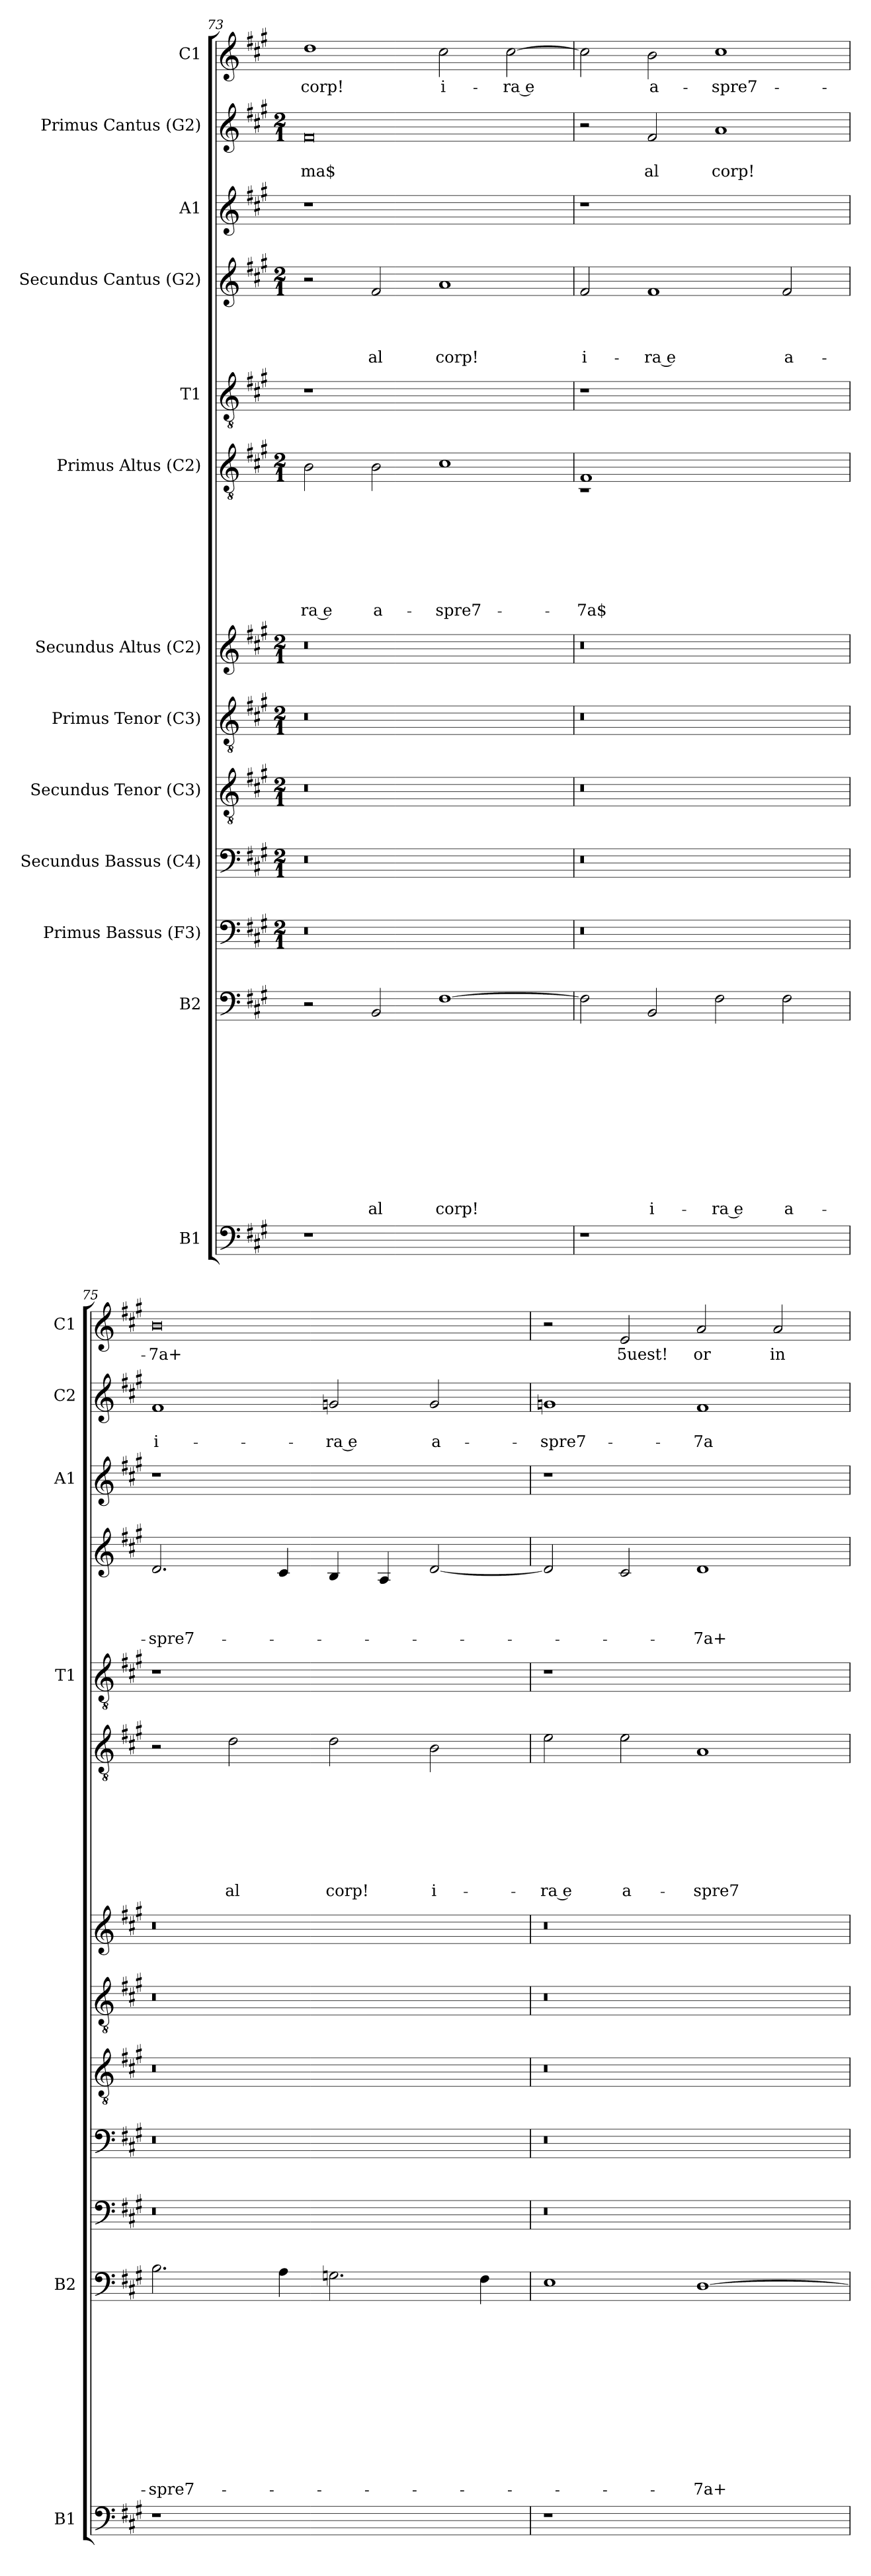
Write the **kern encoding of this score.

**kern	**kern	**text	**text	**text	**text	**text	**text	**text	**text	**text	**text	**text	**text	**kern	**kern	**kern	**kern	**kern	**kern	**text	**text	**text	**text	**text	**text	**text	**text	**kern	**kern	**text	**text	**text	**text	**kern	**kern	**text	**text	**kern	**text
*part13	*part12	*part12	*part12	*part12	*part12	*part12	*part12	*part12	*part12	*part12	*part12	*part12	*part12	*part11	*part10	*part9	*part8	*part7	*part6	*part6	*part6	*part6	*part6	*part6	*part6	*part6	*part6	*part5	*part4	*part4	*part4	*part4	*part4	*part3	*part2	*part2	*part2	*part1	*part1
*staff13	*staff12	*staff12	*staff12	*staff12	*staff12	*staff12	*staff12	*staff12	*staff12	*staff12	*staff12	*staff12	*staff12	*staff11	*staff10	*staff9	*staff8	*staff7	*staff6	*staff6	*staff6	*staff6	*staff6	*staff6	*staff6	*staff6	*staff6	*staff5	*staff4	*staff4	*staff4	*staff4	*staff4	*staff3	*staff2	*staff2	*staff2	*staff1	*staff1
*I"B1	*I"B2	*	*	*	*	*	*	*	*	*	*	*	*	*I"Primus Bassus (F3)	*I"Secundus Bassus (C4)	*I"Secundus Tenor (C3)	*I"Primus Tenor (C3)	*I"Secundus Altus (C2)	*I"Primus Altus (C2)	*	*	*	*	*	*	*	*	*I"T1	*I"Secundus Cantus (G2)	*	*	*	*	*I"A1	*I"Primus Cantus (G2)	*	*	*I"C1	*
*I'B1	*I'B2	*	*	*	*	*	*	*	*	*	*	*	*	*	*	*	*	*	*	*	*	*	*	*	*	*	*	*I'T1	*	*	*	*	*	*I'A1	*I'C2	*	*	*I'C1	*
*clefF4	*clefF4	*	*	*	*	*	*	*	*	*	*	*	*	*clefF4	*clefF4	*clefGv2	*clefGv2	*clefG2	*clefGv2	*	*	*	*	*	*	*	*	*clefGv2	*clefG2	*	*	*	*	*clefG2	*clefG2	*	*	*clefG2	*
*	*	*	*	*	*	*	*	*	*	*	*	*	*	*	*ITrd7c12	*	*	*	*	*	*	*	*	*	*	*	*	*	*	*	*	*	*	*	*	*	*	*	*
*k[f#c#g#]	*k[f#c#g#]	*	*	*	*	*	*	*	*	*	*	*	*	*k[f#c#g#]	*k[f#c#g#]	*k[f#c#g#]	*k[f#c#g#]	*k[f#c#g#]	*k[f#c#g#]	*	*	*	*	*	*	*	*	*k[f#c#g#]	*k[f#c#g#]	*	*	*	*	*k[f#c#g#]	*k[f#c#g#]	*	*	*k[f#c#g#]	*
*A:	*A:	*	*	*	*	*	*	*	*	*	*	*	*	*A:	*A:	*A:	*A:	*A:	*A:	*	*	*	*	*	*	*	*	*A:	*A:	*	*	*	*	*A:	*A:	*	*	*A:	*
*	*	*	*	*	*	*	*	*	*	*	*	*	*	*M2/1	*M2/1	*M2/1	*M2/1	*M2/1	*M2/1	*	*	*	*	*	*	*	*	*	*M2/1	*	*	*	*	*	*M2/1	*	*	*	*
=73	=73	=73	=73	=73	=73	=73	=73	=73	=73	=73	=73	=73	=73	=73	=73	=73	=73	=73	=73	=73	=73	=73	=73	=73	=73	=73	=73	=73	=73	=73	=73	=73	=73	=73	=73	=73	=73	=73	=73
!	!	!	!	!	!	!	!	!	!	!	!	!	!	!	!	!	!	!	!	!	!	!	!	!	!	!	!LO:LY:b:rj	!	!	!	!	!	!	!	!	!	!LO:LY:b	!	!LO:LY:b
1r	2r	.	.	.	.	.	.	.	.	.	.	.	.	0r	0r	0r	0r	0r	2B\	.	.	.	.	.	.	.	-ra e	1r	2r	.	.	.	.	1r	0f#	.	-ma$	1dd	corp!
!	!	!	!	!	!	!	!	!	!	!	!	!	!LO:LY:b	!	!	!	!	!	!	!	!	!	!	!	!	!	!LO:LY:b:rj	!	!	!	!	!	!LO:LY:b	!	!	!	!	!	!
.	2BB/	.	.	.	.	.	.	.	.	.	.	.	al	.	.	.	.	.	2B\	.	.	.	.	.	.	.	a-	.	2f#/	.	.	.	-al	.	.	.	.	.	.
!	!	!	!	!	!	!	!	!	!	!	!	!	!LO:LY:b	!	!	!	!	!	!	!	!	!	!	!	!	!	!LO:LY:b	!	!	!	!	!	!LO:LY:b	!	!	!	!	!	!LO:LY:b
1ryy	[>1F#	.	.	.	.	.	.	.	.	.	.	.	corp!	.	.	.	.	.	1c#	.	.	.	.	.	.	.	-spre7-	1ryy	1a	.	.	.	corp!	1ryy	.	.	.	2cc#\	i-
!	!	!	!	!	!	!	!	!	!	!	!	!	!	!	!	!	!	!	!	!	!	!	!	!	!	!	!	!	!	!	!	!	!	!	!	!	!	!	!LO:LY:b
.	.	.	.	.	.	.	.	.	.	.	.	.	.	.	.	.	.	.	.	.	.	.	.	.	.	.	.	.	.	.	.	.	.	.	.	.	.	[>2cc#\	-ra e
=74	=74	=74	=74	=74	=74	=74	=74	=74	=74	=74	=74	=74	=74	=74	=74	=74	=74	=74	=74	=74	=74	=74	=74	=74	=74	=74	=74	=74	=74	=74	=74	=74	=74	=74	=74	=74	=74	=74	=74
*	*	*	*	*	*	*	*	*	*	*	*	*	*	*	*	*	*	*	*^	*	*	*	*	*	*	*	*	*	*	*	*	*	*	*	*	*	*	*	*
!	!	!	!	!	!	!	!	!	!	!	!	!	!	!	!	!	!	!	!	!LO:N:vis=1	!	!	!	!	!	!	!	!LO:LY:b	!	!	!	!	!	!LO:LY:b	!	!	!	!	!	!
1r	2F#\]	.	.	.	.	.	.	.	.	.	.	.	.	0r	0r	0r	0r	0r	1F#	0rC	.	.	.	.	.	.	.	-7a$	1r	2f#/	.	.	.	i-	1r	2r	.	.	2cc#\]	.
!	!	!	!	!	!	!	!	!	!	!	!	!	!LO:LY:b	!	!	!	!	!	!	!	!	!	!	!	!	!	!	!	!	!	!	!	!	!LO:LY:b:rj	!	!	!	!LO:LY:b	!	!LO:LY:b
.	2BB/	.	.	.	.	.	.	.	.	.	.	.	i-	.	.	.	.	.	.	.	.	.	.	.	.	.	.	.	.	1f#	.	.	.	-ra e	.	2f#/	.	al	2b\	a-
!	!	!	!	!	!	!	!	!	!	!	!	!	!LO:LY:b:rj	!	!	!	!	!	!	!	!	!	!	!	!	!	!	!	!	!	!	!	!	!	!	!	!	!LO:LY:b	!	!LO:LY:b
1ryy	2F#\	.	.	.	.	.	.	.	.	.	.	.	-ra e	.	.	.	.	.	1ryy	.	.	.	.	.	.	.	.	.	1ryy	.	.	.	.	.	1ryy	1a	.	corp!	1cc#	-spre7-
!	!	!	!	!	!	!	!	!	!	!	!	!	!LO:LY:b	!	!	!	!	!	!	!	!	!	!	!	!	!	!	!	!	!	!	!	!	!LO:LY:b	!	!	!	!	!	!
.	2F#\	.	.	.	.	.	.	.	.	.	.	.	a-	.	.	.	.	.	.	.	.	.	.	.	.	.	.	.	.	2f#/	.	.	.	a-	.	.	.	.	.	.
*	*	*	*	*	*	*	*	*	*	*	*	*	*	*	*	*	*	*	*v	*v	*	*	*	*	*	*	*	*	*	*	*	*	*	*	*	*	*	*	*	*
=75	=75	=75	=75	=75	=75	=75	=75	=75	=75	=75	=75	=75	=75	=75	=75	=75	=75	=75	=75	=75	=75	=75	=75	=75	=75	=75	=75	=75	=75	=75	=75	=75	=75	=75	=75	=75	=75	=75	=75
!	!	!	!	!	!	!	!	!	!	!	!	!	!LO:LY:b	!	!	!	!	!	!	!	!	!	!	!	!	!	!	!	!	!	!	!	!LO:LY:b	!	!	!	!LO:LY:b:rj	!	!LO:LY:b
1r	2.B\	.	.	.	.	.	.	.	.	.	.	.	-spre7-	0r	0r	0r	0r	0r	2r	.	.	.	.	.	.	.	.	1r	2.d/	.	.	.	-spre7-	1r	1f#	.	i-	0b	-7a+
!	!	!	!	!	!	!	!	!	!	!	!	!	!	!	!	!	!	!	!	!	!	!	!	!	!	!	!LO:LY:b	!	!	!	!	!	!	!	!	!	!	!	!
.	.	.	.	.	.	.	.	.	.	.	.	.	.	.	.	.	.	.	2d\	.	.	.	.	.	.	.	al	.	.	.	.	.	.	.	.	.	.	.	.
.	4A\	.	.	.	.	.	.	.	.	.	.	.	.	.	.	.	.	.	.	.	.	.	.	.	.	.	.	.	4c#/	.	.	.	.	.	.	.	.	.	.
!	!	!	!	!	!	!	!	!	!	!	!	!	!	!	!	!	!	!	!	!	!	!	!	!	!	!	!LO:LY:b	!	!	!	!	!	!	!	!	!	!LO:LY:b:rj	!	!
1ryy	2.Gn\	.	.	.	.	.	.	.	.	.	.	.	.	.	.	.	.	.	2d\	.	.	.	.	.	.	.	corp!	1ryy	4B/	.	.	.	.	1ryy	2gn/	.	-ra e	.	.
.	.	.	.	.	.	.	.	.	.	.	.	.	.	.	.	.	.	.	.	.	.	.	.	.	.	.	.	.	4A/	.	.	.	.	.	.	.	.	.	.
!	!	!	!	!	!	!	!	!	!	!	!	!	!	!	!	!	!	!	!	!	!	!	!	!	!	!	!LO:LY:b	!	!	!	!	!	!	!	!	!	!LO:LY:b	!	!
.	.	.	.	.	.	.	.	.	.	.	.	.	.	.	.	.	.	.	2B\	.	.	.	.	.	.	.	i-	.	[<2d/	.	.	.	.	.	2g/	.	a-	.	.
.	4F#\	.	.	.	.	.	.	.	.	.	.	.	.	.	.	.	.	.	.	.	.	.	.	.	.	.	.	.	.	.	.	.	.	.	.	.	.	.	.
=76	=76	=76	=76	=76	=76	=76	=76	=76	=76	=76	=76	=76	=76	=76	=76	=76	=76	=76	=76	=76	=76	=76	=76	=76	=76	=76	=76	=76	=76	=76	=76	=76	=76	=76	=76	=76	=76	=76	=76
!	!	!	!	!	!	!	!	!	!	!	!	!	!	!	!	!	!	!	!	!	!	!	!	!	!	!	!LO:LY:b:rj	!	!	!	!	!	!	!	!	!	!LO:LY:b	!	!
1r	1E	.	.	.	.	.	.	.	.	.	.	.	.	0r	0r	0r	0r	0r	2e\	.	.	.	.	.	.	.	-ra e	1r	2d/]	.	.	.	.	1r	1gn	.	-spre7-	2r	.
!	!	!	!	!	!	!	!	!	!	!	!	!	!	!	!	!	!	!	!	!	!	!	!	!	!	!	!LO:LY:b	!	!	!	!	!	!	!	!	!	!	!	!LO:LY:b
.	.	.	.	.	.	.	.	.	.	.	.	.	.	.	.	.	.	.	2e\	.	.	.	.	.	.	.	a-	.	2c#/	.	.	.	.	.	.	.	.	2e/	5uest!
!	!	!	!	!	!	!	!	!	!	!	!	!	!LO:LY:b	!	!	!	!	!	!	!	!	!	!	!	!	!	!LO:LY:b	!	!	!	!	!	!LO:LY:b	!	!	!	!LO:LY:b	!	!LO:LY:b
1ryy	[>1D	.	.	.	.	.	.	.	.	.	.	.	-7a+	.	.	.	.	.	[>1A	.	.	.	.	.	.	.	-spre7-	1ryy	1d	.	.	.	-7a+	1ryy	1f#	.	-7a	2a/	or
!	!	!	!	!	!	!	!	!	!	!	!	!	!	!	!	!	!	!	!	!	!	!	!	!	!	!	!	!	!	!	!	!	!	!	!	!	!	!	!LO:LY:b
.	.	.	.	.	.	.	.	.	.	.	.	.	.	.	.	.	.	.	.	.	.	.	.	.	.	.	.	.	.	.	.	.	.	.	.	.	.	2a/	in
=	=	=	=	=	=	=	=	=	=	=	=	=	=	=	=	=	=	=	=	=	=	=	=	=	=	=	=	=	=	=	=	=	=	=	=	=	=	=	=
*-	*-	*-	*-	*-	*-	*-	*-	*-	*-	*-	*-	*-	*-	*-	*-	*-	*-	*-	*-	*-	*-	*-	*-	*-	*-	*-	*-	*-	*-	*-	*-	*-	*-	*-	*-	*-	*-	*-	*-
